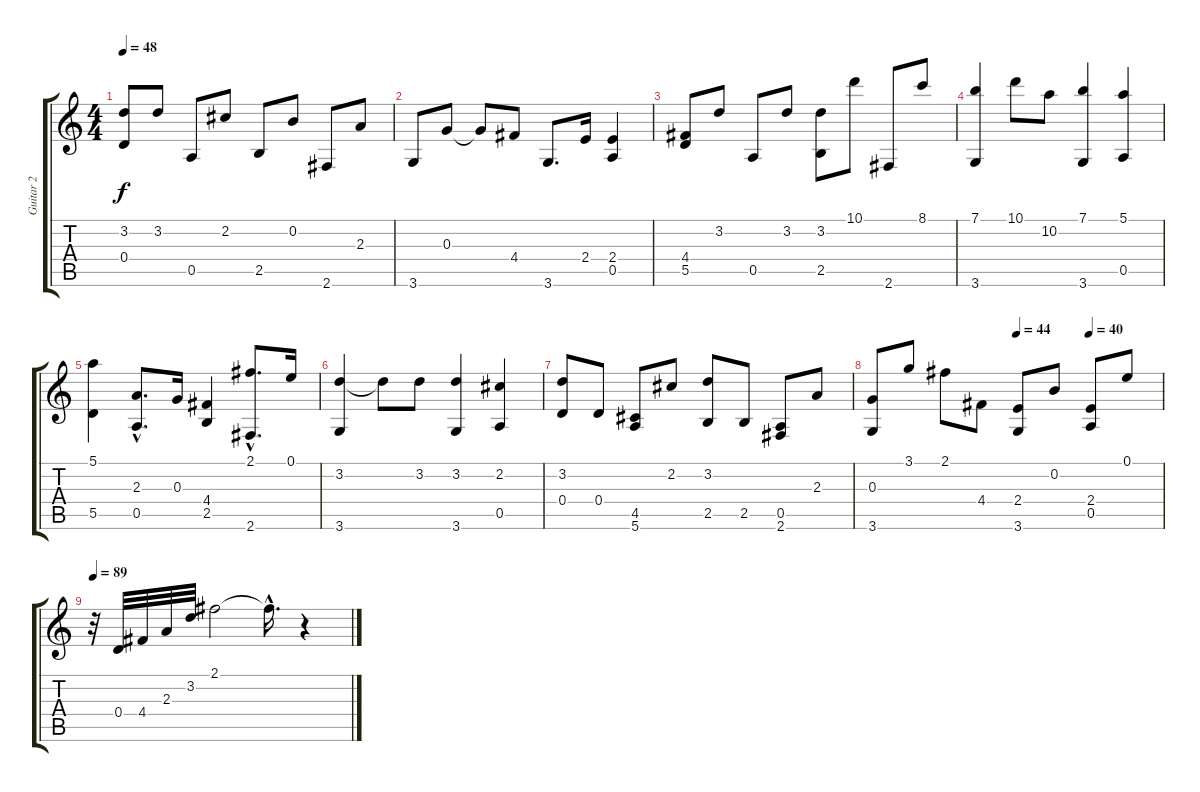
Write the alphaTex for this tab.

\track ("Guitar 2" "Guitar 2") {instrument acousticguitarnylon}
\staff {score tabs}
\tuning (E4 B3 G3 D3 A2 E2) {hide}
\ts (4 4)
\tempo 48
\clef g2
\ks c
(3.2 0.4).8{dy f} 3.2.8 0.5.8 2.2.8 2.5.8 0.2.8 2.6.8 2.3.8 |
3.6.8 0.3.8 0.3{t}.8 4.4.8 3.6.8{d} 2.4.16 (2.4 0.5).4 |
(4.4 5.5).8 3.2.8 0.5.8 3.2.8 (3.2 2.5).8 10.1.8 2.6.8 8.1.8 |
(7.1 3.6).4 10.1.8 10.2.8 (7.1 3.6).4 (5.1 0.5).4 |
(5.1 5.5).4 (2.3{hac} 0.5).8{d} 0.3.16 (4.4 2.5).4 (2.1{hac} 2.6).8{d} 0.1.16 |
(3.2 3.6).4 3.2{t}.8 3.2.8 (3.2 3.6).4 (2.2 0.5).4 |
(3.2 0.4).8 0.4.8 (4.5 5.6).8 2.2.8 (3.2 2.5).8 2.5.8 (0.5 2.6).8 2.3.8 |
\tempo (44 0.5)
\tempo (40 0.75)
(0.3 3.6).8 3.1.8 2.1.8 4.4.8 (2.4 3.6).8 0.2.8 (2.4 0.5).8 0.1.8 |
\tempo 89
r.32 0.4.32 4.4.32 2.3.32 3.2.32 2.1.2 2.1{hac t}.16{d} r.4
